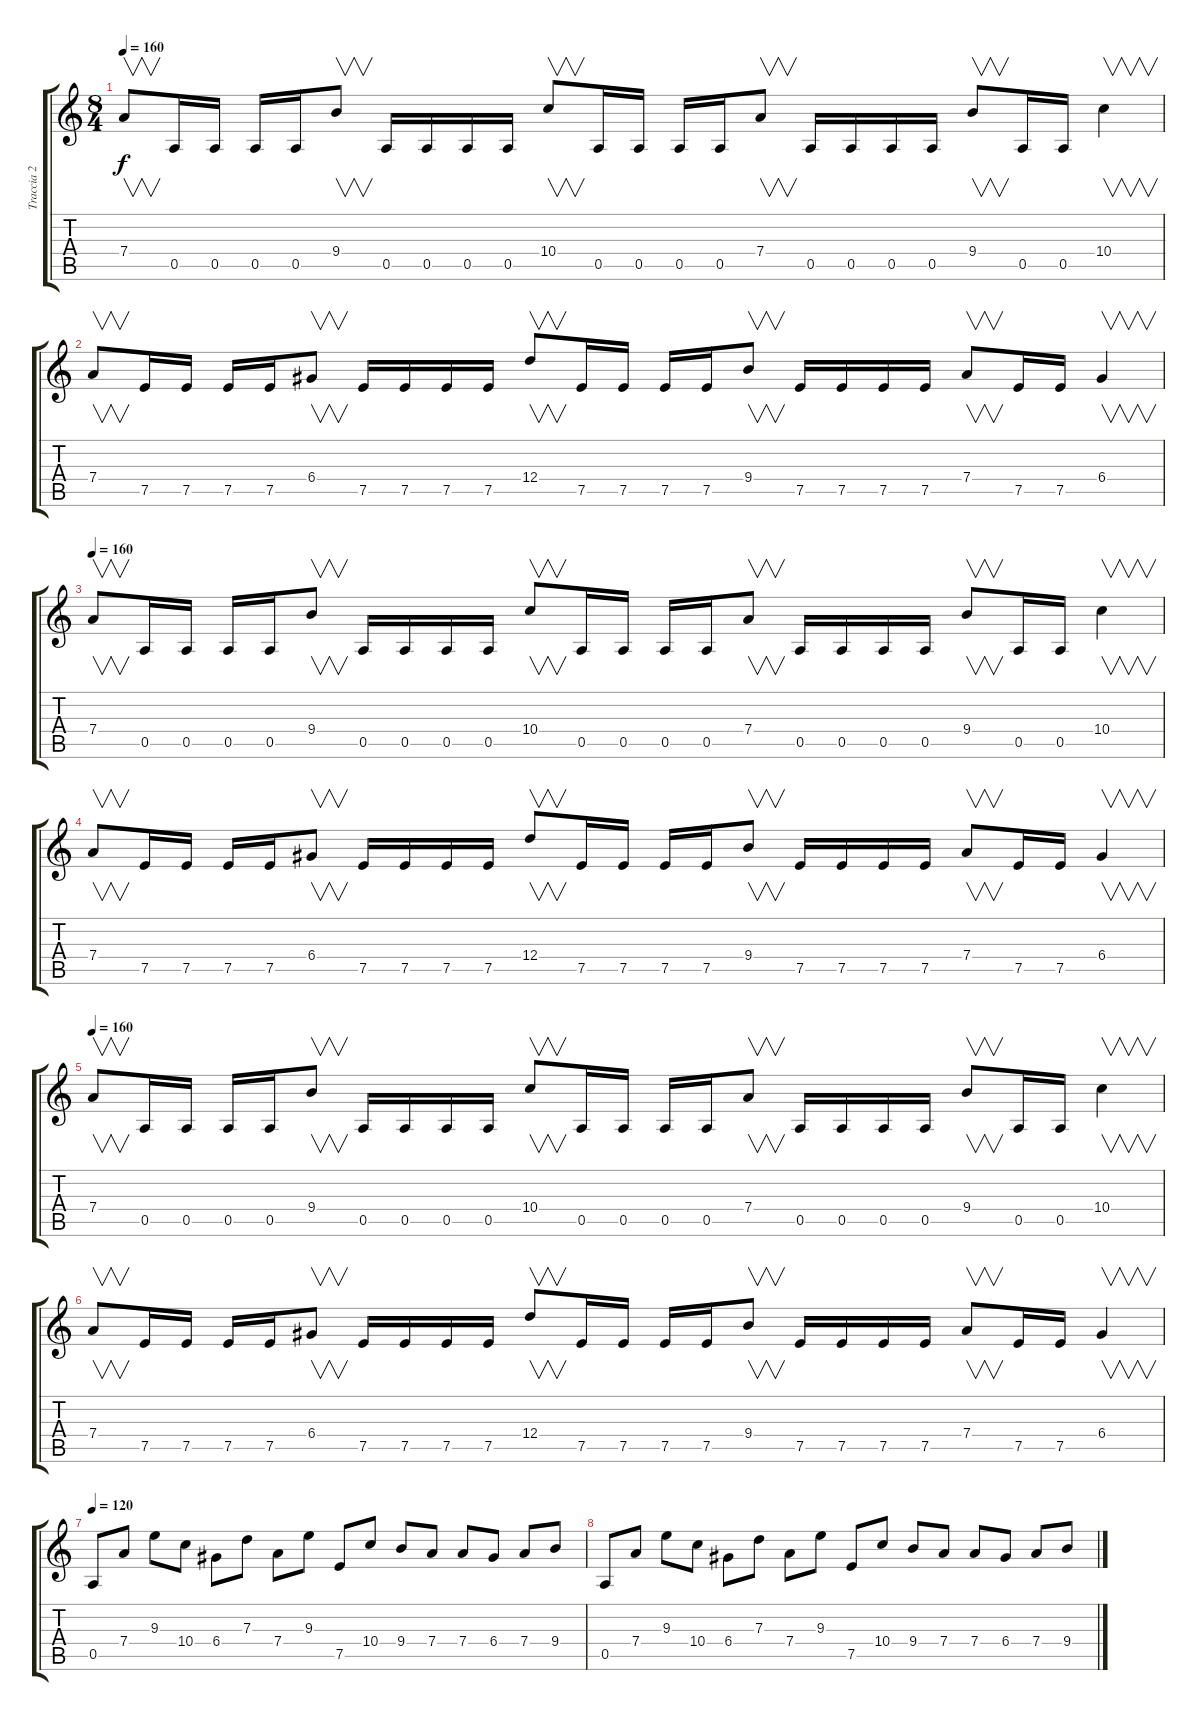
\track ("Traccia 2" "Traccia 2") {instrument distortionguitar}
\staff {score tabs}
\tuning (E4 B3 G3 D3 A2 E2) {hide}
\ts (8 4)
\tempo 160
\clef g2
\ks c
7.4.8{v dy f} 0.5.16 0.5.16 0.5.16 0.5.16 9.4.8{v} 0.5.16 0.5.16 0.5.16 0.5.16 10.4.8{v} 0.5.16 0.5.16 0.5.16 0.5.16 7.4.8{v} 0.5.16 0.5.16 0.5.16 0.5.16 9.4.8{v} 0.5.16 0.5.16 10.4.4{v} |
7.4.8{v} 7.5.16 7.5.16 7.5.16 7.5.16 6.4.8{v} 7.5.16 7.5.16 7.5.16 7.5.16 12.4.8{v} 7.5.16 7.5.16 7.5.16 7.5.16 9.4.8{v} 7.5.16 7.5.16 7.5.16 7.5.16 7.4.8{v} 7.5.16 7.5.16 6.4.4{v} |
\tempo 160
7.4.8{v} 0.5.16 0.5.16 0.5.16 0.5.16 9.4.8{v} 0.5.16 0.5.16 0.5.16 0.5.16 10.4.8{v} 0.5.16 0.5.16 0.5.16 0.5.16 7.4.8{v} 0.5.16 0.5.16 0.5.16 0.5.16 9.4.8{v} 0.5.16 0.5.16 10.4.4{v} |
7.4.8{v} 7.5.16 7.5.16 7.5.16 7.5.16 6.4.8{v} 7.5.16 7.5.16 7.5.16 7.5.16 12.4.8{v} 7.5.16 7.5.16 7.5.16 7.5.16 9.4.8{v} 7.5.16 7.5.16 7.5.16 7.5.16 7.4.8{v} 7.5.16 7.5.16 6.4.4{v} |
\tempo 160
7.4.8{v} 0.5.16 0.5.16 0.5.16 0.5.16 9.4.8{v} 0.5.16 0.5.16 0.5.16 0.5.16 10.4.8{v} 0.5.16 0.5.16 0.5.16 0.5.16 7.4.8{v} 0.5.16 0.5.16 0.5.16 0.5.16 9.4.8{v} 0.5.16 0.5.16 10.4.4{v} |
7.4.8{v} 7.5.16 7.5.16 7.5.16 7.5.16 6.4.8{v} 7.5.16 7.5.16 7.5.16 7.5.16 12.4.8{v} 7.5.16 7.5.16 7.5.16 7.5.16 9.4.8{v} 7.5.16 7.5.16 7.5.16 7.5.16 7.4.8{v} 7.5.16 7.5.16 6.4.4{v} |
\tempo 120
0.5.8 7.4.8 9.3.8 10.4.8 6.4.8 7.3.8 7.4.8 9.3.8 7.5.8 10.4.8 9.4.8 7.4.8 7.4.8 6.4.8 7.4.8 9.4.8 |
0.5.8 7.4.8 9.3.8 10.4.8 6.4.8 7.3.8 7.4.8 9.3.8 7.5.8 10.4.8 9.4.8 7.4.8 7.4.8 6.4.8 7.4.8 9.4.8
